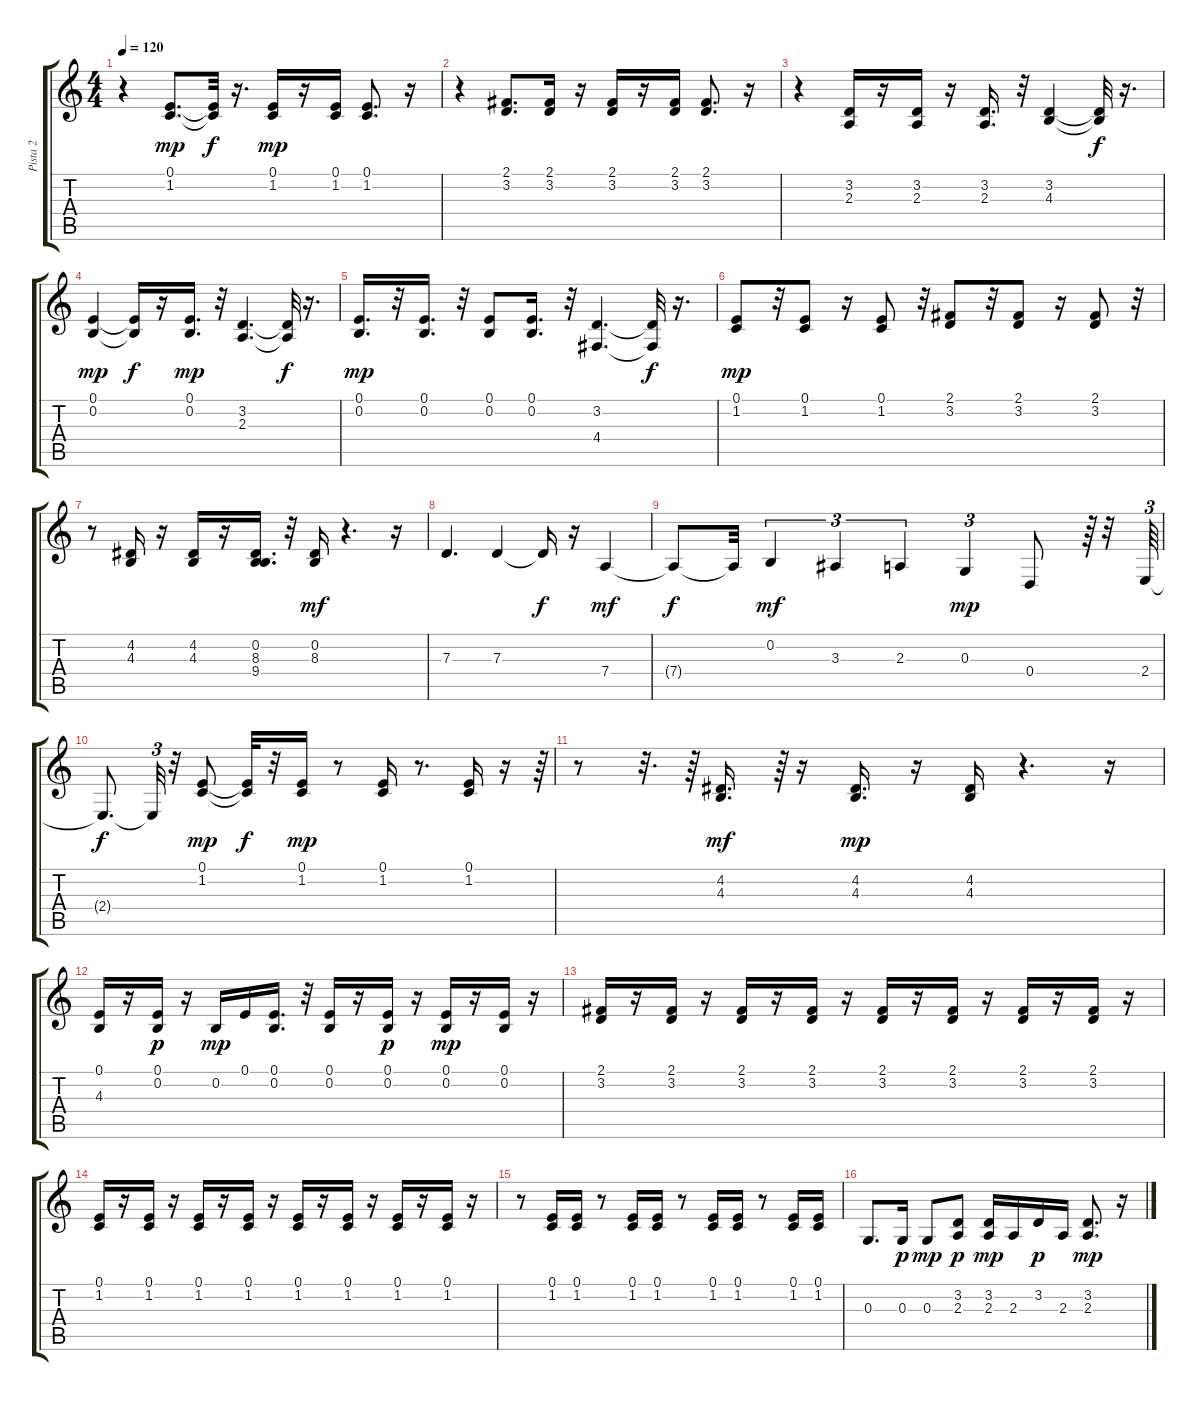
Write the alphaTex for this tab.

\track ("Pista 2" "Pista 2") {instrument lead2sawtooth}
\staff {score tabs}
\tuning (E4 B3 G3 D3 A2 E2) {hide}
\ts (4 4)
\tempo 120
\clef g2
\ks c
r.4{dy mp} (0.1 1.2).8{d} (0.1{t} 1.2{t}).32{dy f} r.16{d} (0.1 1.2).16{dy mp} r.16 (0.1 1.2).16 (0.1 1.2).8{d} r.16 |
r.4 (2.1 3.2).8{d} (2.1 3.2).16 r.16 (2.1 3.2).16 r.16 (2.1 3.2).16 (2.1 3.2).8{d} r.16 |
r.4 (3.2 2.3).16 r.16 (3.2 2.3).16 r.16 (3.2 2.3).16{d} r.32 (3.2 4.3).4 (3.2{t} 4.3{t}).32{dy f} r.16{d} |
(0.1 0.2).4{dy mp} (0.1{t} 0.2{t}).16{dy f} r.16 (0.1 0.2).16{d dy mp} r.32 (3.2 2.3).4{d} (3.2{t} 2.3{t}).32{dy f} r.16{d} |
(0.1 0.2).16{d dy mp} r.32 (0.1 0.2).16{d} r.32 (0.1 0.2).8 (0.1 0.2).16{d} r.32 (3.2 4.4).4{d} (3.2{t} 4.4{t}).32{dy f} r.16{d} |
(0.1 1.2).8{dy mp} r.32 (0.1 1.2).8 r.16 (0.1 1.2).8 r.32 (2.1 3.2).8 r.32 (2.1 3.2).8 r.16 (2.1 3.2).8 r.32 |
r.8 (4.2 4.3).16 r.16 (4.2 4.3).16 r.16 (0.2 8.3 9.4).16{d} r.32 (0.2 8.3).16{dy mf} r.4{d} r.16 |
7.3.4{d} 7.3.4 7.3{t}.16{dy f} r.16 7.4.4{dy mf} |
7.4{t}.8{dy f} 7.4{t}.32 0.2.4{tu (3 2) dy mf} 3.3.4{tu (3 2)} 2.3.4{tu (3 2)} 0.3.4{tu (3 2) dy mp} 0.4.8 r.64{tu (3 2)} r.32 2.4.64{tu (3 2)} |
2.4{t}.8{d dy f} 2.4{t}.32{tu (3 2)} r.32 (0.1 1.2).8{dy mp} (0.1{t} 1.2{t}).32{dy f} r.32 (0.1 1.2).16{dy mp} r.8 (0.1 1.2).16 r.8{d} (0.1 1.2).16 r.16 r.64{tu (3 2)} |
r.8 r.32{d} r.64 (4.2 4.3).16{d dy mf} r.64{tu (3 2)} r.16 (4.2 4.3).16{d dy mp} r.16 (4.2 4.3).16 r.4{d} r.16 |
(0.1 4.3).16 r.16 (0.1 0.2).16{dy p} r.16 0.2.16{dy mp} 0.1.16 (0.1 0.2).16{d} r.32 (0.1 0.2).16 r.16 (0.1 0.2).16{dy p} r.16 (0.1 0.2).16{dy mp} r.16 (0.1 0.2).16 r.16 |
(2.1 3.2).16 r.16 (2.1 3.2).16 r.16 (2.1 3.2).16 r.16 (2.1 3.2).16 r.16 (2.1 3.2).16 r.16 (2.1 3.2).16 r.16 (2.1 3.2).16 r.16 (2.1 3.2).16 r.16 |
(0.1 1.2).16 r.16 (0.1 1.2).16 r.16 (0.1 1.2).16 r.16 (0.1 1.2).16 r.16 (0.1 1.2).16 r.16 (0.1 1.2).16 r.16 (0.1 1.2).16 r.16 (0.1 1.2).16 r.16 |
r.8 (0.1 1.2).16 (0.1 1.2).16 r.8 (0.1 1.2).16 (0.1 1.2).16 r.8 (0.1 1.2).16 (0.1 1.2).16 r.8 (0.1 1.2).16 (0.1 1.2).16 |
0.3.8{d} 0.3.16{dy p} 0.3.8{dy mp} (3.2 2.3).8{dy p} (3.2 2.3).16{dy mp} 2.3.16 3.2.16{dy p} 2.3.16 (3.2 2.3).8{d dy mp} r.16
